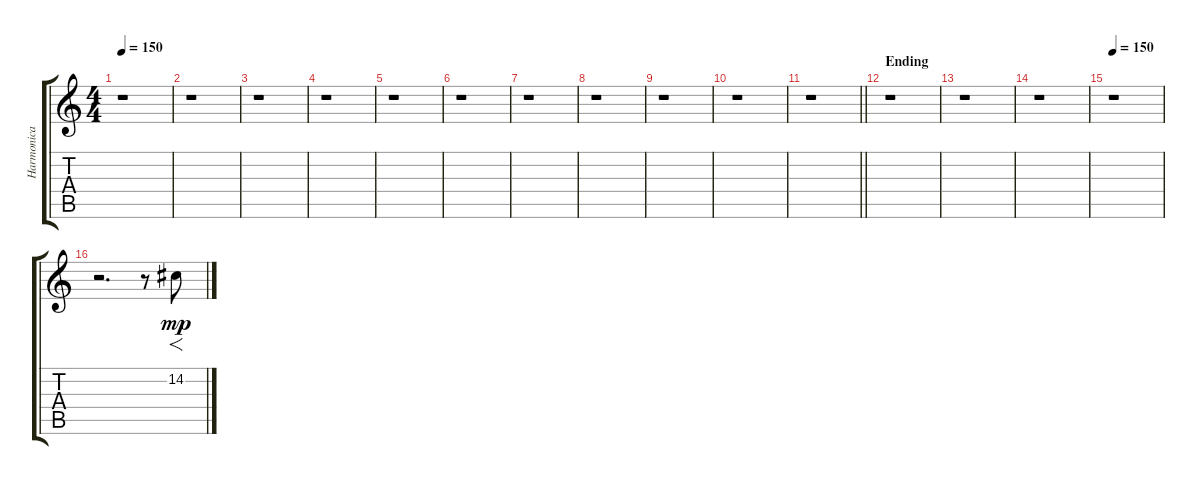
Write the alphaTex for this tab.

\track ("Harmonica" "Harmonica") {instrument harmonica}
\staff {score tabs}
\tuning (E4 B3 G3 D3 A2 E2) {hide}
\ts (4 4)
\tempo 150
\clef g2
\ks c
r.1{dy f} |
r.1 |
r.1 |
r.1 |
r.1 |
r.1 |
r.1 |
r.1 |
r.1 |
r.1 |
\barLineRight lightlight
r.1 |
\section ("" "Ending")
r.1 |
r.1 |
r.1 |
\tempo 150
r.1 |
r.2{d} r.8 14.2.8{f dy mp}
